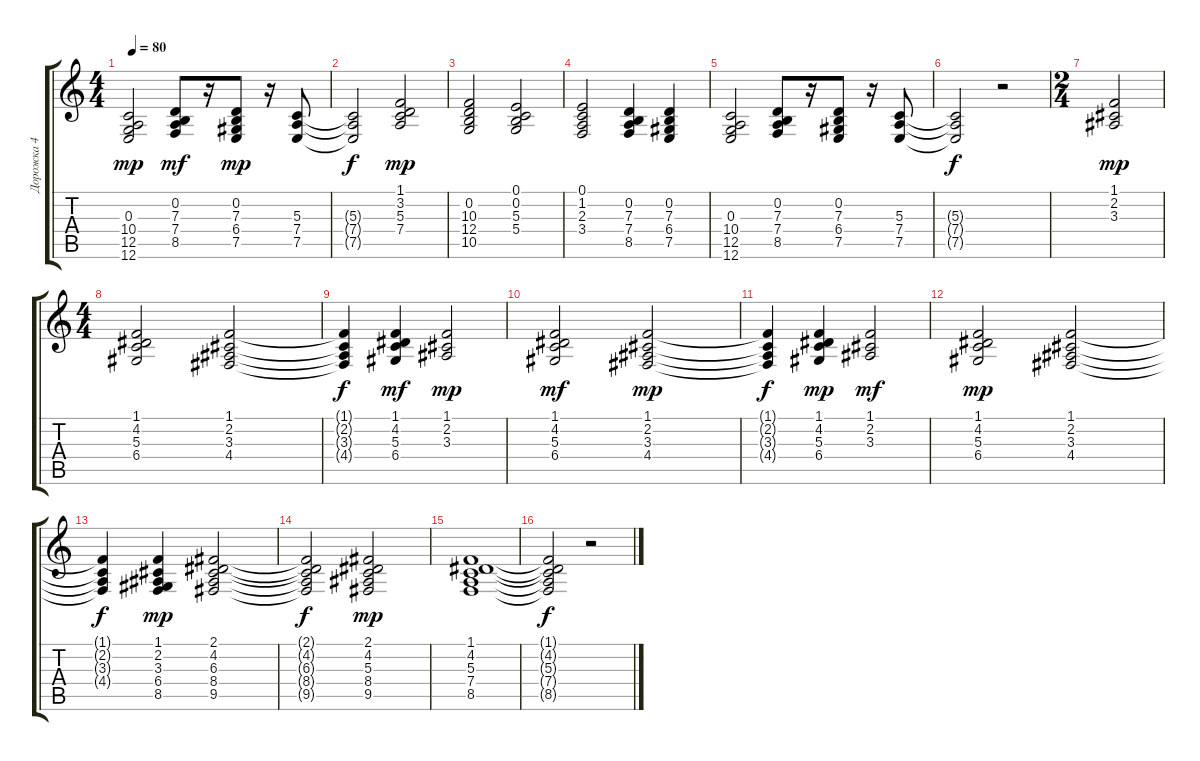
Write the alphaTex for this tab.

\track ("Дорожка 4" "Дорожка 4") {instrument stringensemble1}
\staff {score tabs}
\tuning (E4 B3 G3 D3 A2 E2) {hide}
\ts (4 4)
\tempo 80
\clef g2
\ks c
(0.3 10.4 12.5 12.6).2{dy mp} (0.2 7.3 7.4 8.5).8{dy mf} r.16 (0.2 7.3 6.4 7.5).8{dy mp} r.16 (5.3 7.4 7.5).8 |
(5.3{t} 7.4{t} 7.5{t}).2{dy f} (1.1 3.2 5.3 7.4).2{dy mp} |
(0.2 10.3 12.4 10.5).2 (0.1 0.2 5.3 5.4).2 |
(0.1 1.2 2.3 3.4).2 (0.2 7.3 7.4 8.5).4 (0.2 7.3 6.4 7.5).4 |
(0.3 10.4 12.5 12.6).2 (0.2 7.3 7.4 8.5).8 r.16 (0.2 7.3 6.4 7.5).8 r.16 (5.3 7.4 7.5).8 |
(5.3{t} 7.4{t} 7.5{t}).2{dy f} r.2 |
\ts (2 4)
(1.1 2.2 3.3).2{dy mp} |
\ts (4 4)
(1.1 4.2 5.3 6.4).2 (1.1 2.2 3.3 4.4).2 |
(1.1{t} 2.2{t} 3.3{t} 4.4{t}).4{dy f} (1.1 4.2 5.3 6.4).4{dy mf} (1.1 2.2 3.3).2{dy mp} |
(1.1 4.2 5.3 6.4).2{dy mf} (1.1 2.2 3.3 4.4).2{dy mp} |
(1.1{t} 2.2{t} 3.3{t} 4.4{t}).4{dy f} (1.1 4.2 5.3 6.4).4{dy mp} (1.1 2.2 3.3).2{dy mf} |
(1.1 4.2 5.3 6.4).2{dy mp} (1.1 2.2 3.3 4.4).2 |
(1.1{t} 2.2{t} 3.3{t} 4.4{t}).4{dy f} (1.1 2.2 3.3 6.4 8.5).4{dy mp} (2.1 4.2 6.3 8.4 9.5).2 |
(2.1{t} 4.2{t} 6.3{t} 8.4{t} 9.5{t}).2{dy f} (2.1 4.2 5.3 8.4 9.5).2{dy mp} |
(1.1 4.2 5.3 7.4 8.5).1 |
(1.1{t} 4.2{t} 5.3{t} 7.4{t} 8.5{t}).2{dy f} r.2
